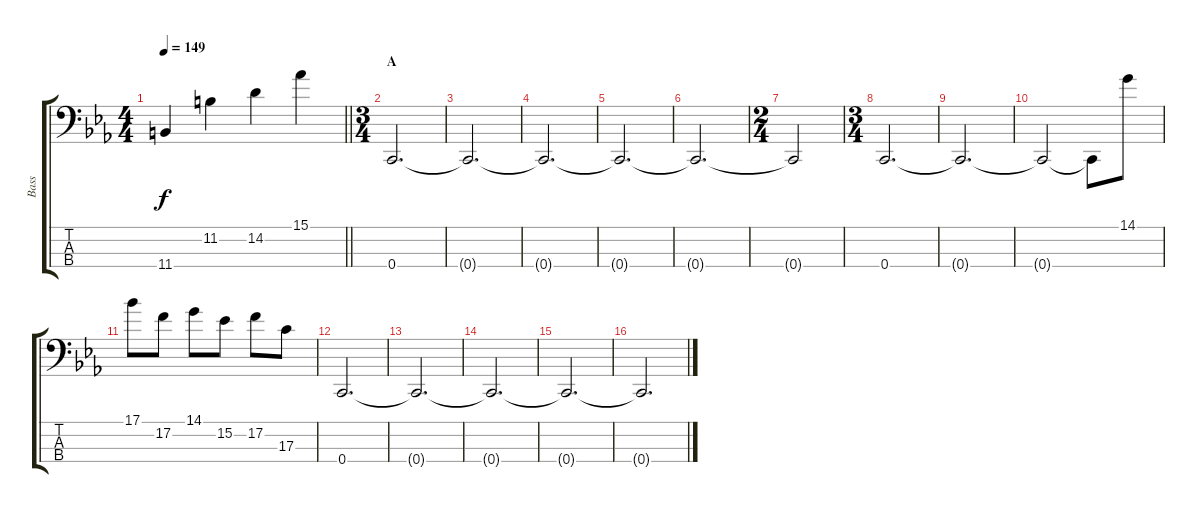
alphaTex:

\track ("Bass" "Bass") {instrument electricbasspick}
\staff {score tabs}
\tuning (F2 C2 G1 C1) {hide}
\ts (4 4)
\tempo 149
\clef f4
\barLineRight lightlight
\ks cminor
11.4.4{dy f} 11.2.4 14.2.4 15.1.4 |
\ts (3 4)
\section ("" "A")
0.4.2{d} |
0.4{t}.2{d} |
0.4{t}.2{d} |
0.4{t}.2{d} |
0.4{t}.2{d} |
\ts (2 4)
0.4{t}.2 |
\ts (3 4)
0.4.2{d} |
0.4{t}.2{d} |
0.4{t}.2 0.4{t}.8 14.1.8 |
17.1.8 17.2.8 14.1.8 15.2.8 17.2.8 17.3.8 |
0.4.2{d} |
0.4{t}.2{d} |
0.4{t}.2{d} |
0.4{t}.2{d} |
0.4{t}.2{d}
